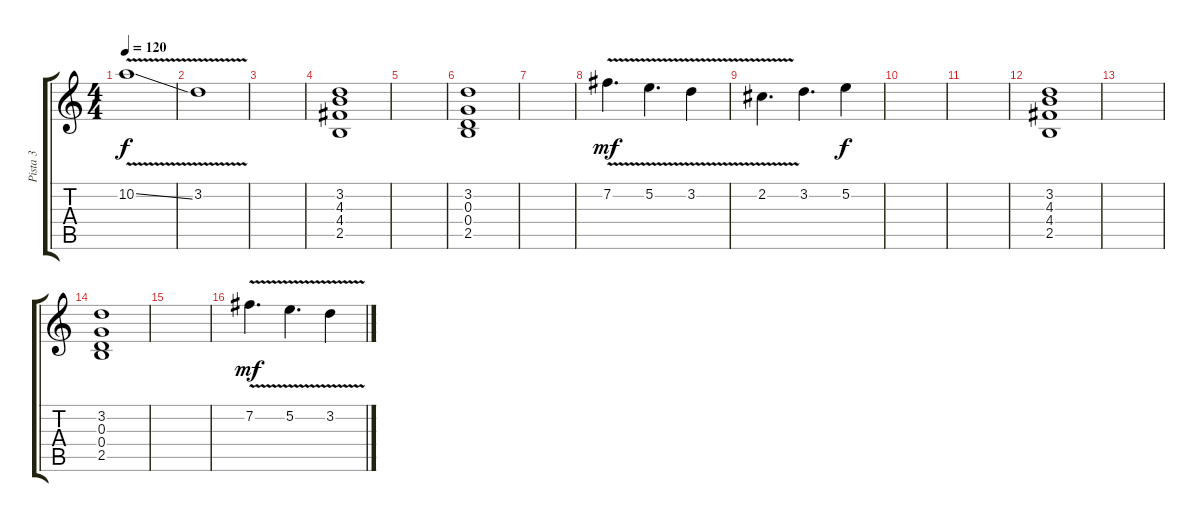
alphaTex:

\track ("Pista 3" "Pista 3") {instrument distortionguitar}
\staff {score tabs}
\tuning (E4 B3 G3 D3 A2 E2) {hide}
\ts (4 4)
\tempo 120
\clef g2
\ks c
10.2{v ss}.1{dy f} |
3.2{v}.1 |
|
(3.2 4.3 4.4 2.5).1{volume 9 instrument electricguitarclean} |
|
(3.2 0.3 0.4 2.5).1 |
|
7.2{v}.4{d dy mf instrument distortionguitar} 5.2{v}.4{d} 3.2{v}.4 |
2.2{v}.4{d} 3.2.4{d} 5.2.4{dy f} |
|
|
(3.2 4.3 4.4 2.5).1{volume 9 instrument electricguitarclean} |
|
(3.2 0.3 0.4 2.5).1 |
|
7.2{v}.4{d dy mf instrument distortionguitar} 5.2{v}.4{d} 3.2{v}.4
